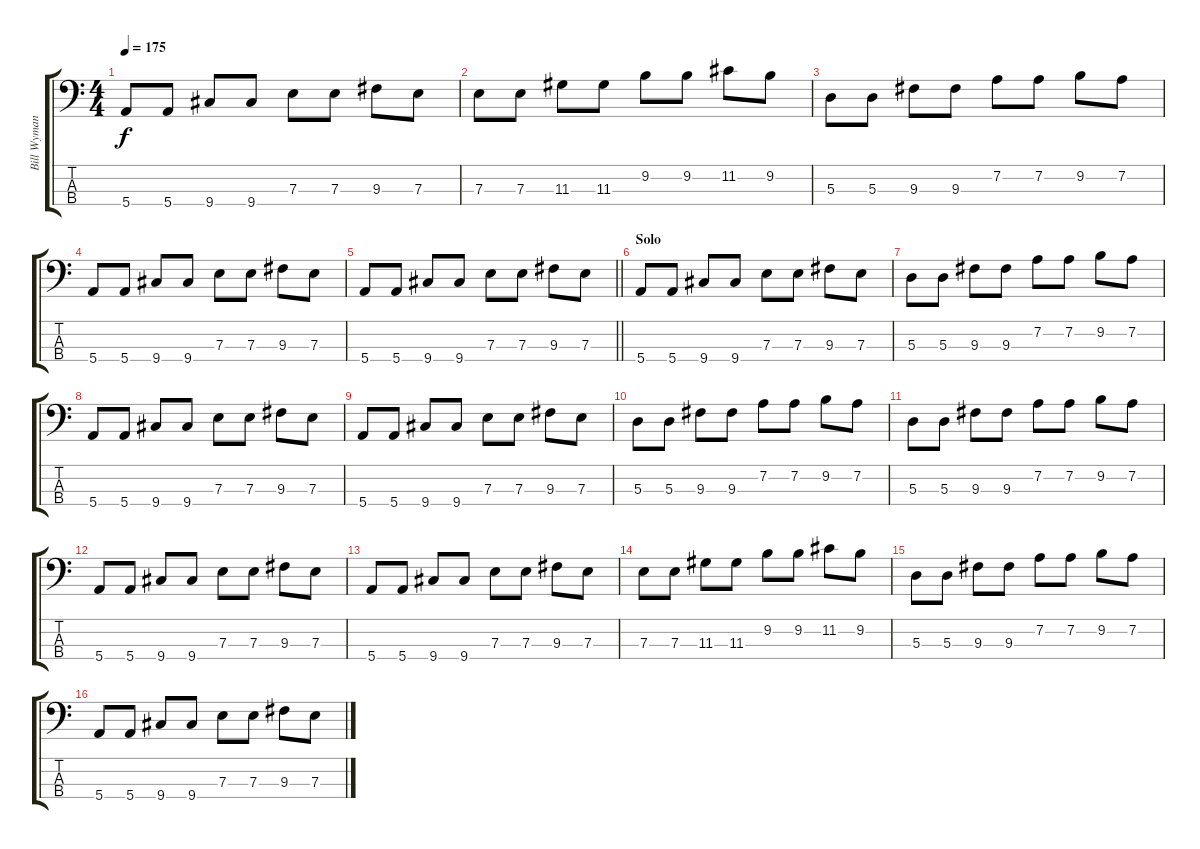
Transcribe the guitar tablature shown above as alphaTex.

\track ("Bill Wyman" "Bill Wyman") {instrument electricbassfinger}
\staff {score tabs}
\tuning (G2 D2 A1 E1) {hide}
\ts (4 4)
\tempo 175
\clef f4
\ks c
5.4.8{dy f} 5.4.8 9.4.8 9.4.8 7.3.8 7.3.8 9.3.8 7.3.8 |
7.3.8 7.3.8 11.3.8 11.3.8 9.2.8 9.2.8 11.2.8 9.2.8 |
5.3.8 5.3.8 9.3.8 9.3.8 7.2.8 7.2.8 9.2.8 7.2.8 |
5.4.8 5.4.8 9.4.8 9.4.8 7.3.8 7.3.8 9.3.8 7.3.8 |
\barLineRight lightlight
5.4.8 5.4.8 9.4.8 9.4.8 7.3.8 7.3.8 9.3.8 7.3.8 |
\section ("" "Solo")
5.4.8 5.4.8 9.4.8 9.4.8 7.3.8 7.3.8 9.3.8 7.3.8 |
5.3.8 5.3.8 9.3.8 9.3.8 7.2.8 7.2.8 9.2.8 7.2.8 |
5.4.8 5.4.8 9.4.8 9.4.8 7.3.8 7.3.8 9.3.8 7.3.8 |
5.4.8 5.4.8 9.4.8 9.4.8 7.3.8 7.3.8 9.3.8 7.3.8 |
5.3.8 5.3.8 9.3.8 9.3.8 7.2.8 7.2.8 9.2.8 7.2.8 |
5.3.8 5.3.8 9.3.8 9.3.8 7.2.8 7.2.8 9.2.8 7.2.8 |
5.4.8 5.4.8 9.4.8 9.4.8 7.3.8 7.3.8 9.3.8 7.3.8 |
5.4.8 5.4.8 9.4.8 9.4.8 7.3.8 7.3.8 9.3.8 7.3.8 |
7.3.8 7.3.8 11.3.8 11.3.8 9.2.8 9.2.8 11.2.8 9.2.8 |
5.3.8 5.3.8 9.3.8 9.3.8 7.2.8 7.2.8 9.2.8 7.2.8 |
5.4.8 5.4.8 9.4.8 9.4.8 7.3.8 7.3.8 9.3.8 7.3.8
